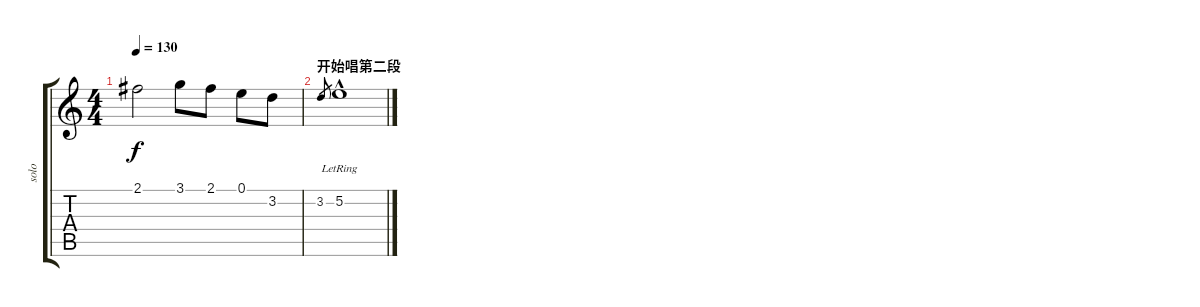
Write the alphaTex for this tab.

\track ("solo" "solo") {instrument overdrivenguitar}
\staff {score tabs}
\tuning (E4 B3 G3 D3 A2 E2) {hide}
\ts (4 4)
\tempo 130
\clef g2
\ks c
2.1.2{dy f} 3.1.8 2.1.8 0.1.8 3.2.8 |
\section ("" "开始唱第二段")
3.2.8{gr} 5.2{hac lr}.1
